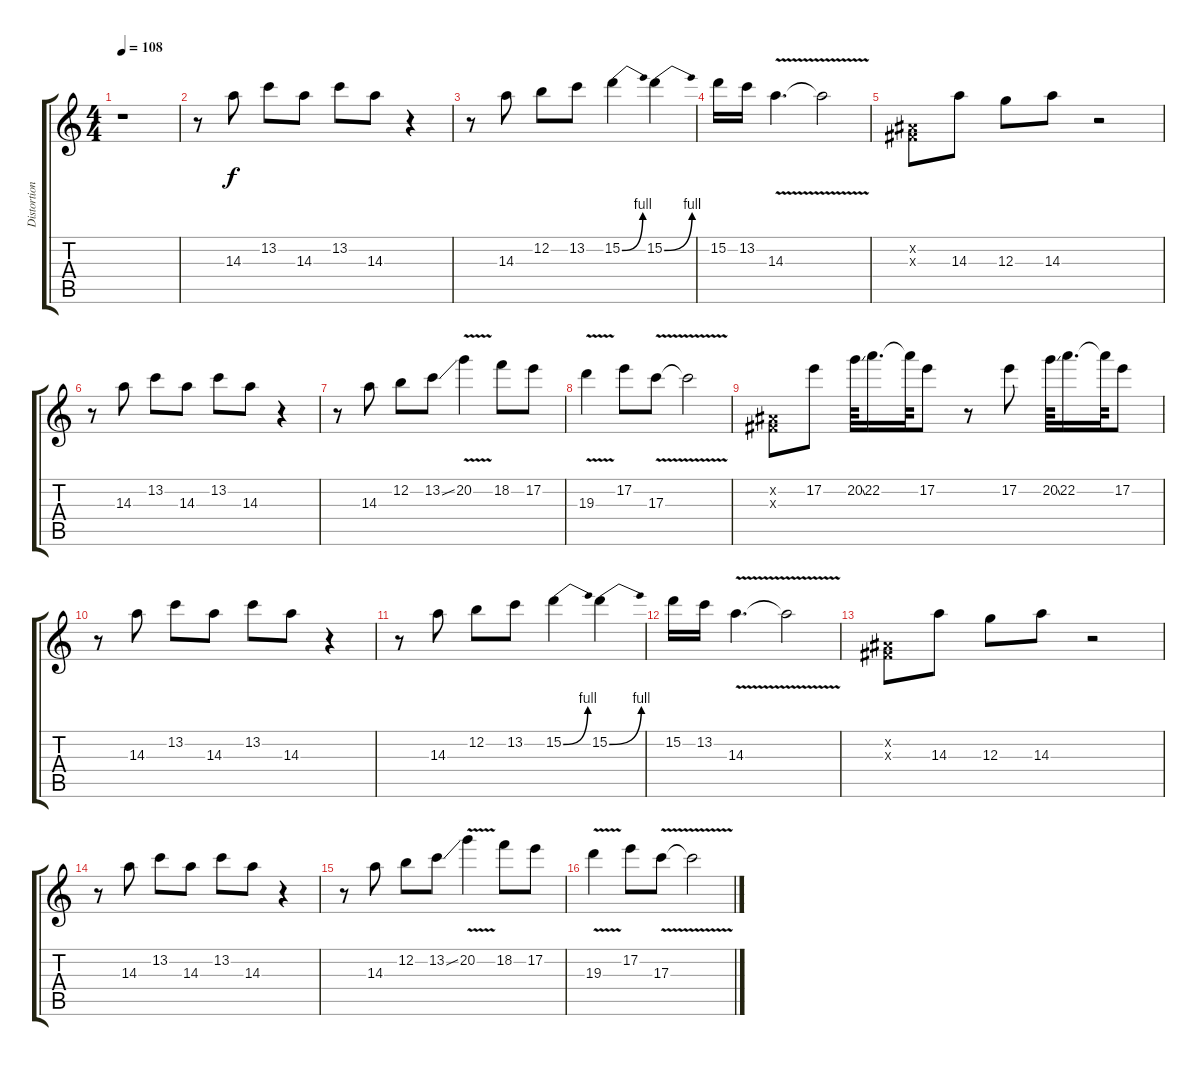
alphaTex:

\track ("Distortion Guitar" "Distortion") {instrument distortionguitar}
\staff {score tabs}
\tuning (E4 B3 G3 D3 A2 E2) {hide}
\ts (4 4)
\tempo 108
\clef g2
\ks c
r.1{dy f instrument distortionguitar} |
r.8 14.3.8 13.2.8 14.3.8 13.2.8 14.3.8 r.4 |
r.8 14.3.8 12.2.8 13.2.8 15.2{be (bend 0 0 60 4)}.4 15.2{be (bend 0 0 60 4)}.4 |
15.2.16 13.2.16 14.3{v}.4{d} 14.3{t}.2 |
(-1.2{x} -1.3{x}).8 14.3.8 12.3.8 14.3.8 r.2 |
r.8 14.3.8 13.2.8 14.3.8 13.2.8 14.3.8 r.4 |
r.8 14.3.8 12.2.8 13.2{ss}.8 20.2{v}.4 18.2.8 17.2.8 |
19.3{v}.4 17.2.8 17.3{v}.8 17.3{t}.2 |
(-1.2{x} -1.3{x}).8 17.2.8 20.2{ss}.64 22.2.16{d} 22.2{t}.64 17.2.8 r.8 17.2.8 20.2{ss}.64 22.2.16{d} 22.2{t}.64 17.2.8 |
r.8 14.3.8 13.2.8 14.3.8 13.2.8 14.3.8 r.4 |
r.8 14.3.8 12.2.8 13.2.8 15.2{be (bend 0 0 60 4)}.4 15.2{be (bend 0 0 60 4)}.4 |
15.2.16 13.2.16 14.3{v}.4{d} 14.3{t}.2 |
(-1.2{x} -1.3{x}).8 14.3.8 12.3.8 14.3.8 r.2 |
r.8 14.3.8 13.2.8 14.3.8 13.2.8 14.3.8 r.4 |
r.8 14.3.8 12.2.8 13.2{ss}.8 20.2{v}.4 18.2.8 17.2.8 |
19.3{v}.4 17.2.8 17.3{v}.8 17.3{t}.2
